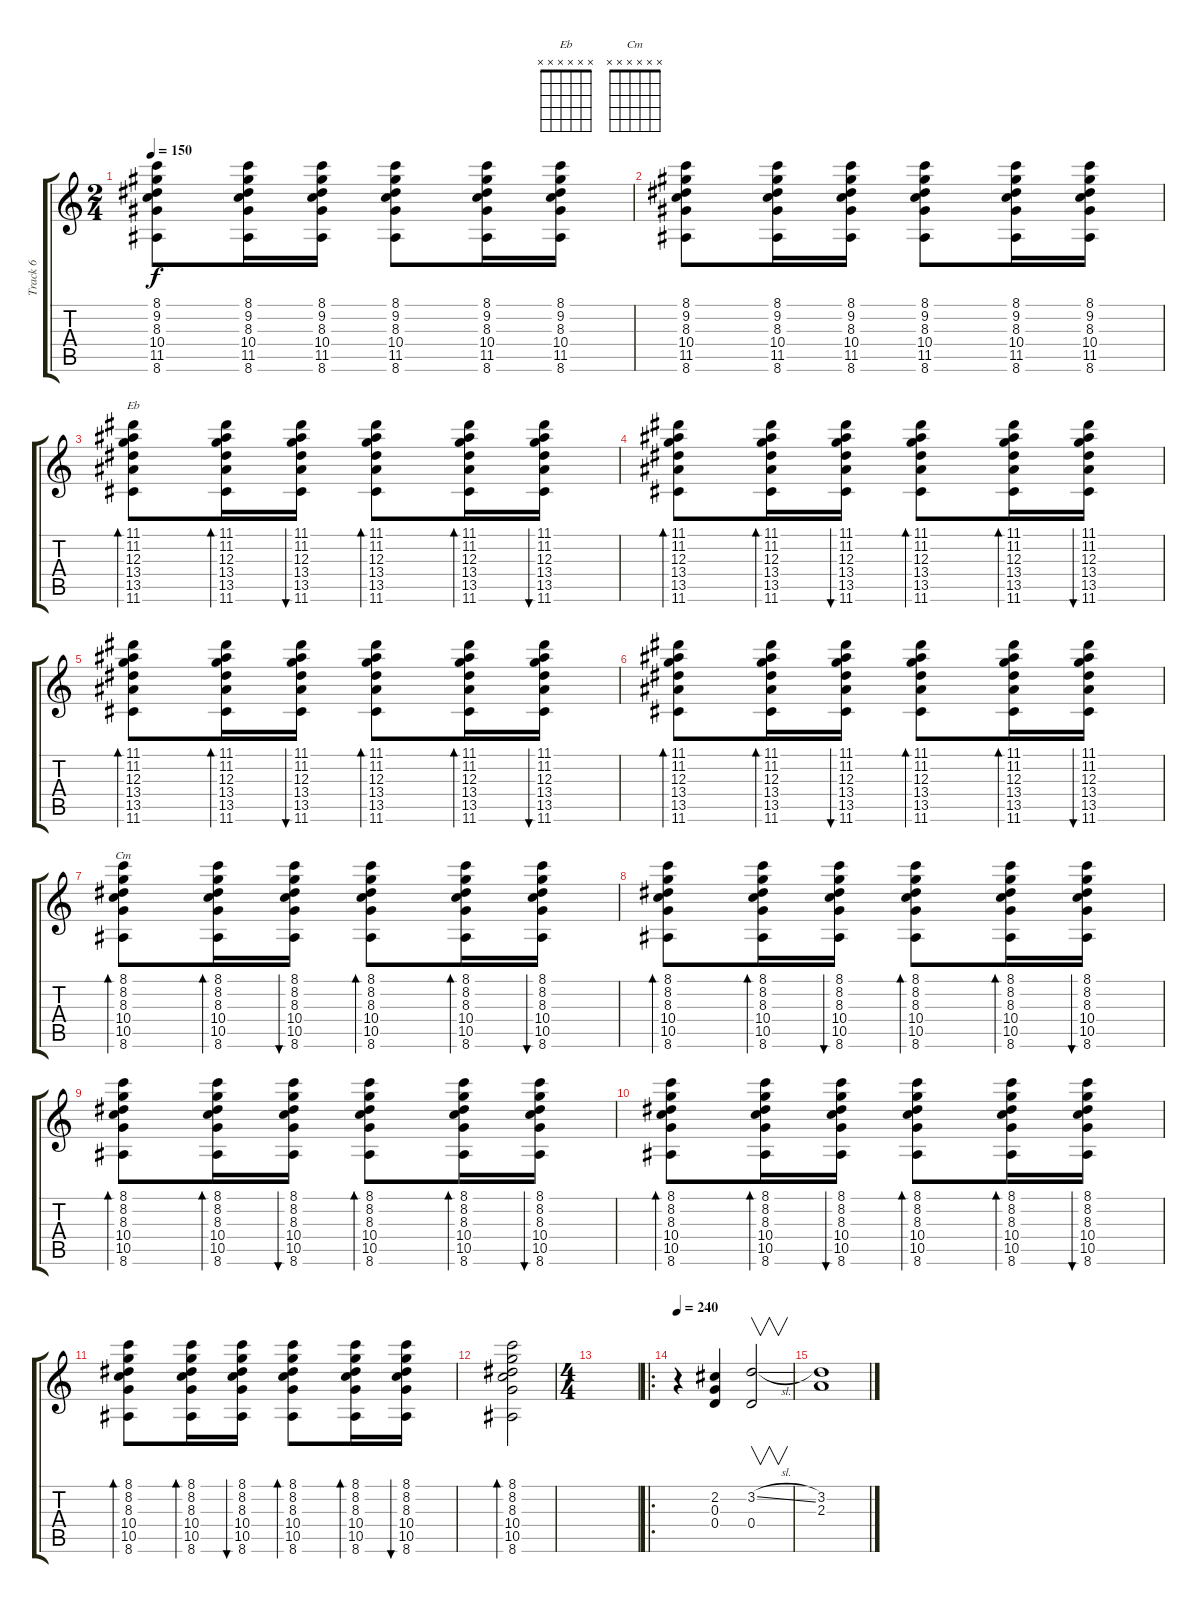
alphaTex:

\track ("Track 6" "Track 6") {instrument electricguitarjazz}
\staff {score tabs}
\tuning (E4 B3 G3 D3 A2 D2) {hide}
\chord ("Eb" x x x x x x)
\chord ("Cm" x x x x x x)
\ts (2 4)
\tempo 150
\clef g2
\ks c
(8.1 9.2 8.3 10.4 11.5 8.6).8{dy f} (8.1 9.2 8.3 10.4 11.5 8.6).16 (8.1 9.2 8.3 10.4 11.5 8.6).16 (8.1 9.2 8.3 10.4 11.5 8.6).8 (8.1 9.2 8.3 10.4 11.5 8.6).16 (8.1 9.2 8.3 10.4 11.5 8.6).16 |
(8.1 9.2 8.3 10.4 11.5 8.6).8 (8.1 9.2 8.3 10.4 11.5 8.6).16 (8.1 9.2 8.3 10.4 11.5 8.6).16 (8.1 9.2 8.3 10.4 11.5 8.6).8 (8.1 9.2 8.3 10.4 11.5 8.6).16 (8.1 9.2 8.3 10.4 11.5 8.6).16 |
(11.1 11.2 12.3 13.4 13.5 11.6).8{bd 30 ch "Eb"} (11.1 11.2 12.3 13.4 13.5 11.6).16{bd 30} (11.1 11.2 12.3 13.4 13.5 11.6).16{bu 30} (11.1 11.2 12.3 13.4 13.5 11.6).8{bd 30} (11.1 11.2 12.3 13.4 13.5 11.6).16{bd 30} (11.1 11.2 12.3 13.4 13.5 11.6).16{bu 30} |
(11.1 11.2 12.3 13.4 13.5 11.6).8{bd 30} (11.1 11.2 12.3 13.4 13.5 11.6).16{bd 30} (11.1 11.2 12.3 13.4 13.5 11.6).16{bu 30} (11.1 11.2 12.3 13.4 13.5 11.6).8{bd 30} (11.1 11.2 12.3 13.4 13.5 11.6).16{bd 30} (11.1 11.2 12.3 13.4 13.5 11.6).16{bu 30} |
(11.1 11.2 12.3 13.4 13.5 11.6).8{bd 30} (11.1 11.2 12.3 13.4 13.5 11.6).16{bd 30} (11.1 11.2 12.3 13.4 13.5 11.6).16{bu 30} (11.1 11.2 12.3 13.4 13.5 11.6).8{bd 30} (11.1 11.2 12.3 13.4 13.5 11.6).16{bd 30} (11.1 11.2 12.3 13.4 13.5 11.6).16{bu 30} |
(11.1 11.2 12.3 13.4 13.5 11.6).8{bd 30} (11.1 11.2 12.3 13.4 13.5 11.6).16{bd 30} (11.1 11.2 12.3 13.4 13.5 11.6).16{bu 30} (11.1 11.2 12.3 13.4 13.5 11.6).8{bd 30} (11.1 11.2 12.3 13.4 13.5 11.6).16{bd 30} (11.1 11.2 12.3 13.4 13.5 11.6).16{bu 30} |
(8.1 8.2 8.3 10.4 10.5 8.6).8{bd 30 ch "Cm"} (8.1 8.2 8.3 10.4 10.5 8.6).16{bd 30} (8.1 8.2 8.3 10.4 10.5 8.6).16{bu 30} (8.1 8.2 8.3 10.4 10.5 8.6).8{bd 30} (8.1 8.2 8.3 10.4 10.5 8.6).16{bd 30} (8.1 8.2 8.3 10.4 10.5 8.6).16{bu 30} |
(8.1 8.2 8.3 10.4 10.5 8.6).8{bd 30} (8.1 8.2 8.3 10.4 10.5 8.6).16{bd 30} (8.1 8.2 8.3 10.4 10.5 8.6).16{bu 30} (8.1 8.2 8.3 10.4 10.5 8.6).8{bd 30} (8.1 8.2 8.3 10.4 10.5 8.6).16{bd 30} (8.1 8.2 8.3 10.4 10.5 8.6).16{bu 30} |
(8.1 8.2 8.3 10.4 10.5 8.6).8{bd 30} (8.1 8.2 8.3 10.4 10.5 8.6).16{bd 30} (8.1 8.2 8.3 10.4 10.5 8.6).16{bu 30} (8.1 8.2 8.3 10.4 10.5 8.6).8{bd 30} (8.1 8.2 8.3 10.4 10.5 8.6).16{bd 30} (8.1 8.2 8.3 10.4 10.5 8.6).16{bu 30} |
(8.1 8.2 8.3 10.4 10.5 8.6).8{bd 30} (8.1 8.2 8.3 10.4 10.5 8.6).16{bd 30} (8.1 8.2 8.3 10.4 10.5 8.6).16{bu 30} (8.1 8.2 8.3 10.4 10.5 8.6).8{bd 30} (8.1 8.2 8.3 10.4 10.5 8.6).16{bd 30} (8.1 8.2 8.3 10.4 10.5 8.6).16{bu 30} |
(8.1 8.2 8.3 10.4 10.5 8.6).8{bd 30} (8.1 8.2 8.3 10.4 10.5 8.6).16{bd 30} (8.1 8.2 8.3 10.4 10.5 8.6).16{bu 30} (8.1 8.2 8.3 10.4 10.5 8.6).8{bd 30} (8.1 8.2 8.3 10.4 10.5 8.6).16{bd 30} (8.1 8.2 8.3 10.4 10.5 8.6).16{bu 30} |
(8.1 8.2 8.3 10.4 10.5 8.6).2{bd 480} |
\ts (4 4)
|
\ro
\tempo 240
r.4 (2.2 0.3 0.4).4 (3.2{sl} 0.4).2{v} |
(3.2 2.3).1
